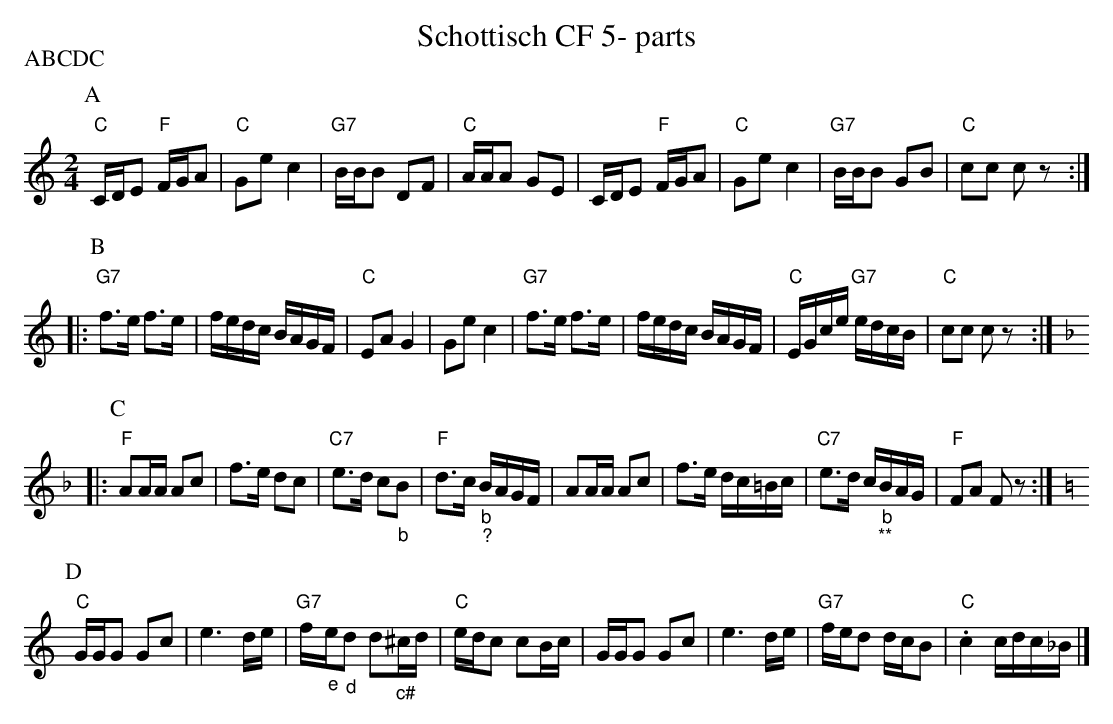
X:1
T:Schottisch CF 5- parts
M:2/4
L:1/16
P:ABCDC
K:Cmaj%%MIDI gchordon
[P:A] "C"CDE2 "F"FGA2 | "C"G2e2 c4 | "G7"BBB2 D2F2 | "C"AAA2 G2E2 |\
CDE2 "F"FGA2 | "C"G2e2 c4 | "G7"BBB2 G2B2 | "C"c2c2 c2 z2 ::
[P:B]"G7"f3e f3e | fedc BAGF | "C"E2A2 G4 | G2e2c4 |\
"G7"f3e f3e | fedc BAGF | "C"EGce "G7"edcB | "C"c2c2 c2z2 :: [K:Fmaj]
[P:C]"F"A2AA A2c2 | f3e d2c2 | "C7"e3d c2"_b"B2 | "F"d3c "_b""_?"BAGF |\
A2AA A2c2 | f3e dc=Bc | "C7"e3d c"_b""_**"BAG | "F"F2A2 F2z2 :| [K:Cmaj]
[P:D]"C"GGG2 G2c2 | e6 de | "G7"f"_e"e"_d"d2 d2"_c#"^cd | "C"edc2 c2Bc |\
GGG2 G2c2 | e6 de | "G7"fed2 dcB2 | "C".c4 cdc_B |]
